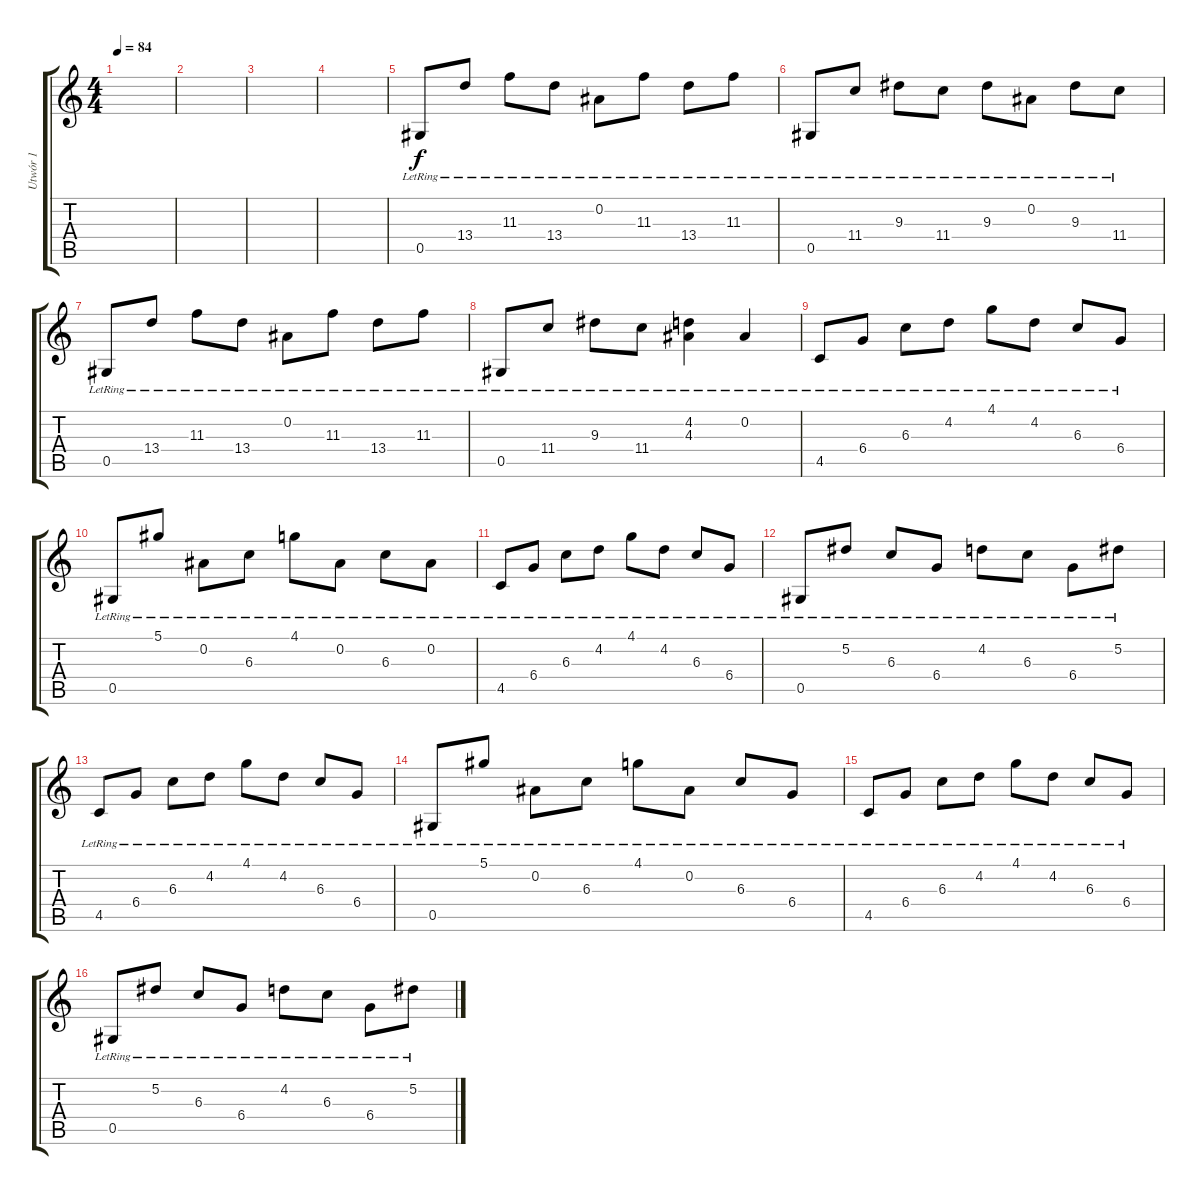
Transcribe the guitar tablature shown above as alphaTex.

\track ("Utwór 1" "Utwór 1") {instrument acousticguitarnylon}
\staff {score tabs}
\tuning (Eb4 Bb3 Gb3 Db3 Ab2 Eb2) {hide}
\ts (4 4)
\tempo 84
\clef g2
\ks c
|
|
|
|
0.5{lr}.8 13.4{lr}.8 11.3{lr}.8 13.4{lr}.8 0.2{lr}.8 11.3{lr}.8 13.4{lr}.8 11.3{lr}.8 |
0.5{lr}.8 11.4{lr}.8 9.3{lr}.8 11.4{lr}.8 9.3{lr}.8 0.2{lr}.8 9.3{lr}.8 11.4{lr}.8 |
0.5{lr}.8 13.4{lr}.8 11.3{lr}.8 13.4{lr}.8 0.2{lr}.8 11.3{lr}.8 13.4{lr}.8 11.3{lr}.8 |
0.5{lr}.8 11.4{lr}.8 9.3{lr}.8 11.4{lr}.8 (4.2 4.3{lr}).4 0.2{lr}.4 |
4.5{lr}.8 6.4{lr}.8 6.3{lr}.8 4.2{lr}.8 4.1{lr}.8 4.2{lr}.8 6.3{lr}.8 6.4{lr}.8 |
0.5{lr}.8 5.1{lr}.8 0.2{lr}.8 6.3{lr}.8 4.1{lr}.8 0.2{lr}.8 6.3{lr}.8 0.2{lr}.8 |
4.5{lr}.8 6.4{lr}.8 6.3{lr}.8 4.2{lr}.8 4.1{lr}.8 4.2{lr}.8 6.3{lr}.8 6.4{lr}.8 |
0.5{lr}.8 5.2{lr}.8 6.3{lr}.8 6.4{lr}.8 4.2{lr}.8 6.3{lr}.8 6.4{lr}.8 5.2{lr}.8 |
4.5{lr}.8 6.4{lr}.8 6.3{lr}.8 4.2{lr}.8 4.1{lr}.8 4.2{lr}.8 6.3{lr}.8 6.4{lr}.8 |
0.5{lr}.8 5.1{lr}.8 0.2{lr}.8 6.3{lr}.8 4.1{lr}.8 0.2{lr}.8 6.3{lr}.8 6.4{lr}.8 |
4.5{lr}.8 6.4{lr}.8 6.3{lr}.8 4.2{lr}.8 4.1{lr}.8 4.2{lr}.8 6.3{lr}.8 6.4{lr}.8 |
0.5{lr}.8 5.2{lr}.8 6.3{lr}.8 6.4{lr}.8 4.2{lr}.8 6.3{lr}.8 6.4{lr}.8 5.2{lr}.8
